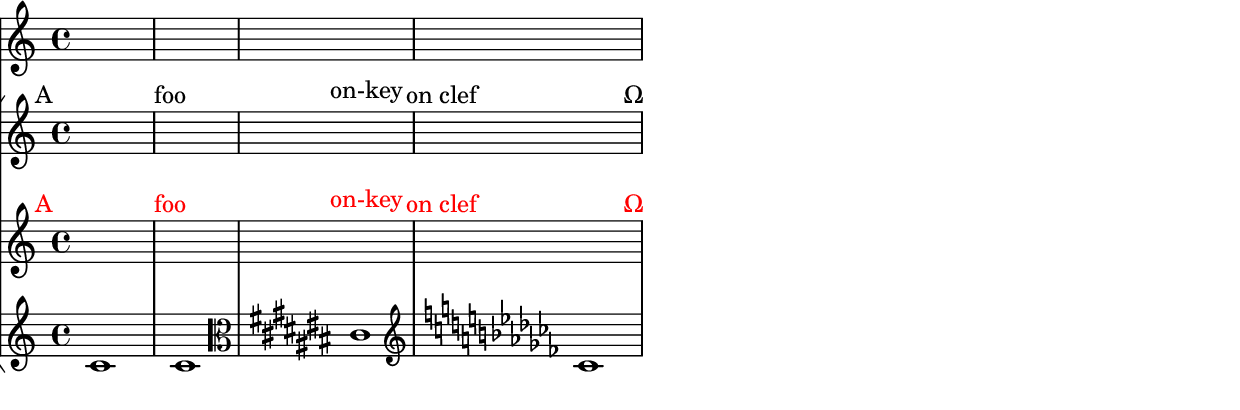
%% Generated by lilypond-book
%% Options: [exampleindent=10.16\mm,indent=0\mm,line-width=160\mm]
\include "lilypond-book-preamble.ly"


% ****************************************************************
% Start cut-&-pastable-section
% ****************************************************************

#(ly:set-option 'eps-box-padding 3.000000)



\paper {
  indent = 0\mm
  line-width = 160\mm
  % offset the left padding, also add 1mm as lilypond creates cropped
  % images with a little space on the right
  line-width = #(- line-width (* mm  3.000000) (* mm 1))
}

\layout {
  
}




% ****************************************************************
% ly snippet:
% ****************************************************************
\sourcefilename "/lilypond-2.24.3/input/regression/mark-align-staff-group-context.ly"
\sourcefileline 0
\version "2.23.14"

\header {
  texidoc="@code{Text_mark_engraver} may be moved to staff-group
contexts.  Five marks should appear in black above the second staff
from the top.  The same marks should appear in red above the third
staff from the top."
}

\layout {
  \context {
    \Score
    \remove Text_mark_engraver
  }
}

<<
  \new Staff {
    s1*4
  }
  \new ChoirStaff \with {
    \consists Text_mark_engraver
    \consists Staff_collecting_engraver
  } <<
    \new Staff {
      s1*4
    }
    \new StaffGroup \with {
      \consists Text_mark_engraver
      \consists Staff_collecting_engraver
      \override TextMark.color = #red
    } <<
      \new Staff \relative {
        s1*4
      }
      \new Staff \relative {
        \textMark "Α"
        c'1 \textMark "foo"
        c1
        \key cis \major
        \clef alto
        \override Score.TextMark.break-align-symbols = #'(key-signature)
        \textMark "on-key"
        cis
        \key ces \major
        \override Score.TextMark.break-align-symbols = #'(clef)
        \clef treble
        \textMark "on clef"
        ces
        \textEndMark "Ω"
      }
    >>
  >>
>>



% ****************************************************************
% end ly snippet
% ****************************************************************
